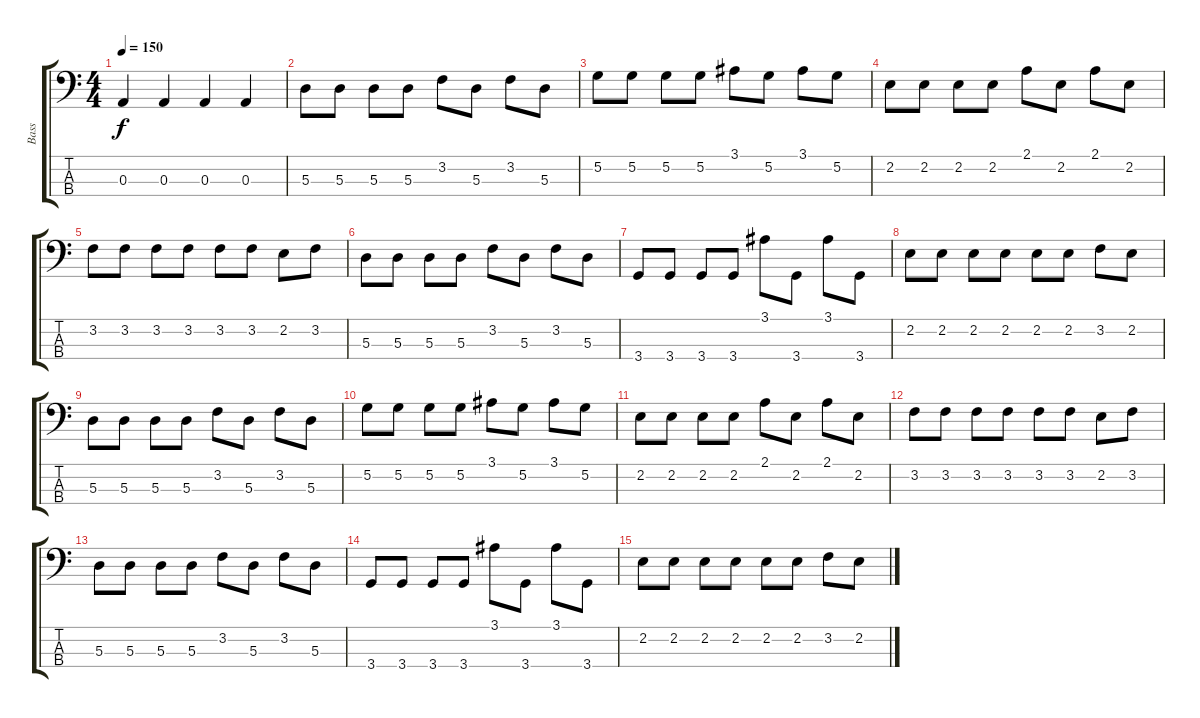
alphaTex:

\track ("Bass" "Bass") {instrument electricbassfinger}
\staff {score tabs}
\tuning (G2 D2 A1 E1) {hide}
\ts (4 4)
\tempo 150
\clef f4
\ks c
0.3.4{dy f} 0.3.4 0.3.4 0.3.4 |
5.3.8 5.3.8 5.3.8 5.3.8 3.2.8 5.3.8 3.2.8 5.3.8 |
5.2.8 5.2.8 5.2.8 5.2.8 3.1.8 5.2.8 3.1.8 5.2.8 |
2.2.8 2.2.8 2.2.8 2.2.8 2.1.8 2.2.8 2.1.8 2.2.8 |
3.2.8 3.2.8 3.2.8 3.2.8 3.2.8 3.2.8 2.2.8 3.2.8 |
5.3.8 5.3.8 5.3.8 5.3.8 3.2.8 5.3.8 3.2.8 5.3.8 |
3.4.8 3.4.8 3.4.8 3.4.8 3.1.8 3.4.8 3.1.8 3.4.8 |
2.2.8 2.2.8 2.2.8 2.2.8 2.2.8 2.2.8 3.2.8 2.2.8 |
5.3.8 5.3.8 5.3.8 5.3.8 3.2.8 5.3.8 3.2.8 5.3.8 |
5.2.8 5.2.8 5.2.8 5.2.8 3.1.8 5.2.8 3.1.8 5.2.8 |
2.2.8 2.2.8 2.2.8 2.2.8 2.1.8 2.2.8 2.1.8 2.2.8 |
3.2.8 3.2.8 3.2.8 3.2.8 3.2.8 3.2.8 2.2.8 3.2.8 |
5.3.8 5.3.8 5.3.8 5.3.8 3.2.8 5.3.8 3.2.8 5.3.8 |
3.4.8 3.4.8 3.4.8 3.4.8 3.1.8 3.4.8 3.1.8 3.4.8 |
2.2.8 2.2.8 2.2.8 2.2.8 2.2.8 2.2.8 3.2.8 2.2.8
